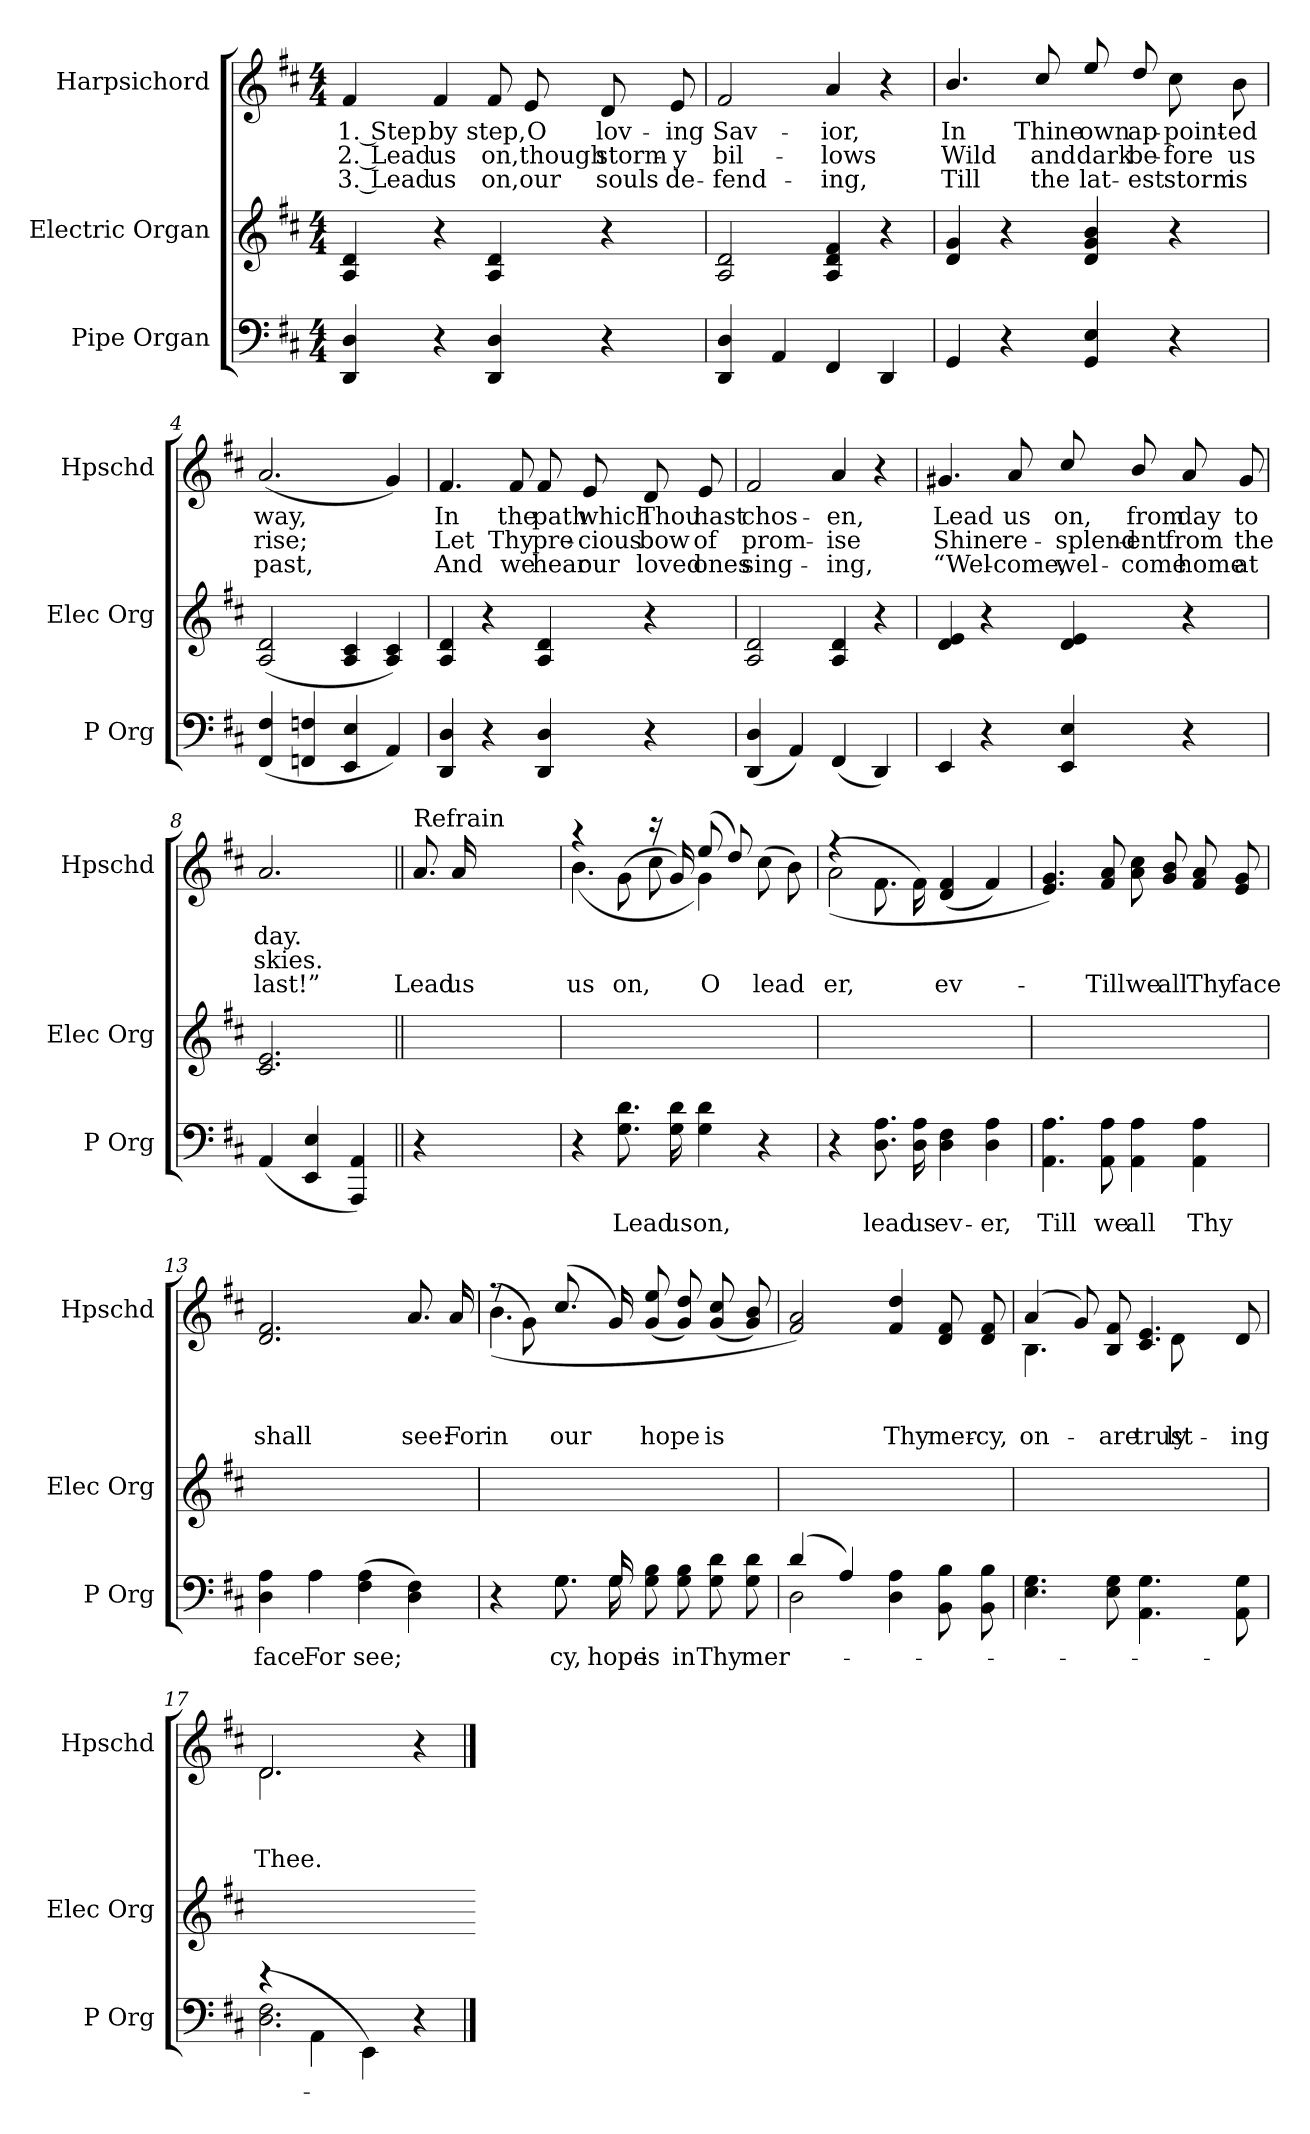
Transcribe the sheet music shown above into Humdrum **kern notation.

**kern	**text	**kern	**kern	**text	**text	**text
*part3	*part3	*part2	*part1	*part1	*part1	*part1
*staff3	*staff3	*staff2	*staff1	*staff1	*staff1	*staff1
*I"Pipe Organ	*	*I"Electric Organ	*I"Harpsichord	*	*	*
*I'P Org	*	*I'Elec Org	*I'Hpschd	*	*	*
*clefF4	*	*clefG2	*clefG2	*	*	*
*k[f#c#]	*	*k[f#c#]	*k[f#c#]	*	*	*
*D:	*	*D:	*D:	*	*	*
*M4/4	*	*M4/4	*M4/4	*	*	*
=1	=1	=1	=1	=1	=1	=1
4DD 4D	.	4A 4d	4f#	1. Step	2. Lead	3. Lead
4r	.	4r	4f#	by	us	us
4DD 4D	.	4A 4d	8f#/	step,	on,	on,
.	.	.	8e/	O	though	our
4r	.	4r	8d	lov-	storm-	souls
.	.	.	8e	-ing	-y	de-
=2	=2	=2	=2	=2	=2	=2
4DD 4D	.	2A 2d	2f#	Sav-	bil-	-fend-
4AA	.	.	.	.	.	.
4FF#	.	4A 4d 4f#	4a	-ior,	-lows	-ing,
4DD	.	4r	4r	.	.	.
=3	=3	=3	=3	=3	=3	=3
4GG	.	4d 4g	4.b/	In	Wild	Till
4r	.	4r	.	.	.	.
.	.	.	8cc#/	Thine	and	the
4GG 4E	.	4d 4g 4b	8ee/	own	dark	lat-
.	.	.	8dd/	ap-	be-	-est
4r	.	4r	8cc#	-point-	-fore	storm
.	.	.	8b	-ed	us	is
=4	=4	=4	=4	=4	=4	=4
(4FF# 4F#	.	(2A 2d	(2.a/	way,	rise;	past,
4FFn 4Fn	.	.	.	.	.	.
4EE 4E	.	4A 4c#	.	.	.	.
4AA)	.	4A 4c#)	4g)	.	.	.
=5	=5	=5	=5	=5	=5	=5
4DD 4D	.	4A 4d	4.f#	In	Let	And
4r	.	4r	.	.	.	.
.	.	.	8f#	the	Thy	we
4DD 4D	.	4A 4d	8f#	path	pre-	hear
.	.	.	8e/	which	-cious	our
4r	.	4r	8d	Thou	bow	loved
.	.	.	8e	hast	of	ones
=6	=6	=6	=6	=6	=6	=6
(4DD 4D	.	2A 2d	2f#	chos-	prom-	sing-
4AA)	.	.	.	.	.	.
(4FF#	.	4A 4d	4a	-en,	-ise	-ing,
4DD)	.	4r	4r	.	.	.
=7	=7	=7	=7	=7	=7	=7
4EE	.	4d 4e	4.g#X	Lead	Shine	“Wel-
4r	.	4r	.	.	.	.
.	.	.	8a	us	re-	-come,
4EE 4E	.	4d 4e	8cc#/	on,	-splend-	wel-
.	.	.	8b/	from	-ent	-come
4r	.	4r	8a	day	from	home
.	.	.	8g#	to	the	at
=8	=8	=8	=8	=8	=8	=8
(4AA	.	2.c# 2.e	2.a	day.	skies.	last!”
4EE 4E	.	.	.	.	.	.
4AAA 4AA)	.	.	.	.	.	.
=9||	=9||	=9||	=9||	=9||	=9||	=9||
!	!	!	!LO:TX:t=Refrain	!	!	!
4r	.	1ryy	8.a	.	.	Lead
.	.	.	16a	.	.	us
2.ryy	.	.	2.ryy	.	.	.
=10	=10	=10	=10	=10	=10	=10
*	*	*	*^	*	*	*
4r	.	1ryy	4r	(4.b	.	.	us
8.G 8.d	Lead	.	(8g\	.	.	.	on,
.	.	.	16r	8cc#	.	.	.
16G 16d	us	.	16g)	.	.	.	.
4G 4d	on,	.	(8ee/	4g)	.	.	O
.	.	.	8dd/)	.	.	.	.
4r	.	.	(8cc#\	4ryy	.	.	lead
.	.	.	8b\)	.	.	.	.
=11	=11	=11	=11	=11	=11	=11	=11
4r	.	1ryy	(4r	(2a	.	.	-er,
8.D 8.A	lead	.	8.f#\	.	.	.	.
16D 16A	us	.	16f#\)	.	.	.	.
4D 4F#	ev-	.	(4d/ 4f#/	2ryy	.	.	ev-
4D 4A	-er,	.	4f#/)	.	.	.	.
*	*	*	*v	*v	*	*	*
=12	=12	=12	=12	=12	=12	=12
4.AA 4.A	Till	1ryy	4.e/ 4.g/)	.	.	.
8AA 8A	we	.	8f#/ 8a/	.	.	Till
4AA\ 4A\	all	.	8a 8cc#	.	.	we
.	.	.	8g 8b	.	.	all
4AA\ 4A\	Thy	.	8f# 8a	.	.	Thy
.	.	.	8e 8g	.	.	face
=13	=13	=13	=13	=13	=13	=13
*^	*	*	*	*	*	*
4D\ 4A\	4ryy	face	1ryy	2.d 2.f#	.	.	shall
4A\	4A	For	.	.	.	.	.
(4F# 4A	2ryy	see;	.	.	.	.	.
4D 4F#)	.	.	.	8.a	.	.	see:
.	.	.	.	16a	.	.	For
=14	=14	=14	=14	=14	=14	=14	=14
*	*	*	*	*^	*	*	*
4r	4ryy	.	1ryy	(8r	(4.b	.	.	in
.	.	.	.	8g\)	.	.	.	.
8.G\	8.G	-cy,	.	(8.cc#/	.	.	.	our
.	.	.	.	.	2ryy	.	.	.
16G/	16G	hope	.	16g/)	.	.	.	.
8G 8B	2ryy	is	.	(8g/ 8ee/	.	.	.	hope
8G 8B	.	in	.	8g/ 8dd/)	.	.	.	.
8G 8d	.	Thy	.	(8g/ 8cc#/	.	.	.	is
8G 8d	.	mer-	.	8g/ 8b/)	8ryy	.	.	.
*	*	*	*	*v	*v	*	*	*
=15	=15	=15	=15	=15	=15	=15	=15
(4d/	2D	.	1ryy	2f#/ 2a/)	.	.	.
4A/)	.	.	.	.	.	.	.
4D 4A	2ryy	.	.	4f#/ 4dd/	.	.	Thy
8BB 8B	.	.	.	8d/ 8f#/	.	.	mer-
8BB 8B	.	.	.	8d/ 8f#/	.	.	-cy,
*v	*v	*	*	*	*	*	*
=16	=16	=16	=16	=16	=16	=16
*	*	*	*^	*	*	*
4.E 4.G	.	1ryy	(4a/	4.B	.	.	on-
.	.	.	8g/)	.	.	.	.
8E 8G	.	.	8B 8f#	4ryy	.	.	are
4.AA 4.G	.	.	4.c# 4.e	.	.	.	trust-
.	.	.	.	8d	.	.	-ly
.	.	.	.	4ryy	.	.	.
8AA 8G	.	.	8d/	.	.	.	-ing
=17	=17	=17	=17	=17	=17	=17	=17
*^	*	*	*	*	*	*	*
(4r	2.D 2.F#	.	1ryy	2.d/	2.d	.	.	Thee.
4AA\	.	.	.	.	.	.	.	.
4EE\)	.	.	.	.	.	.	.	.
4r	4ryy	.	.	4r	4ryy	.	.	.
*v	*v	*	*	*v	*v	*	*	*
==	==	=	==	==	==	==
*-	*-	*-	*-	*-	*-	*-
